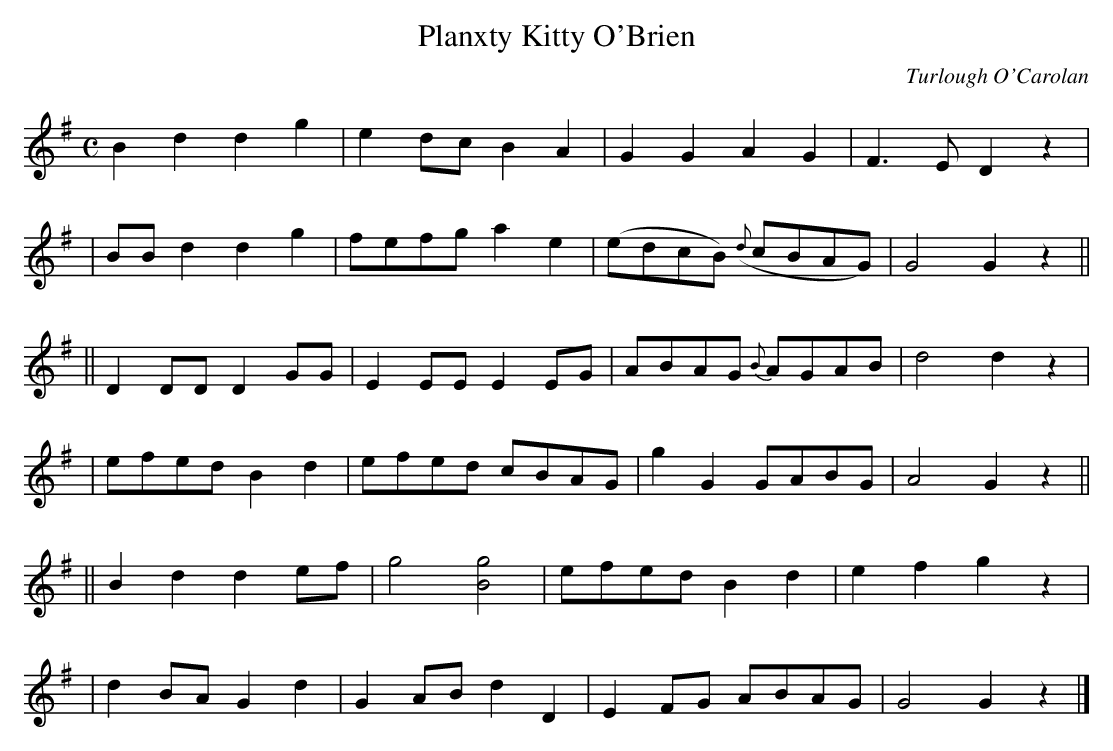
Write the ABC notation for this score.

X:1
T: Planxty Kitty O'Brien
C:Turlough O'Carolan
M:C
L:1/8
K:G
B2d2 d2g2 | e2dc B2A2 | G2G2 A2G2 | F3E D2z2 |
| BBd2 d2g2 | fefg a2e2 | (edcB) ({d}cBAG) | G4 G2z2 ||
|| D2DD D2GG | E2EE E2EG | ABAG {B}AGAB | d4 d2z2 |
| efed B2d2 | efed cBAG | g2G2 GABG | A4 G2z2 ||
|| B2d2 d2ef | g4 [g4B4] | efed B2d2 | e2f2 g2z2 |
| d2BA G2d2 | G2AB d2D2 | E2 FG ABAG | G4 G2z2 |]
